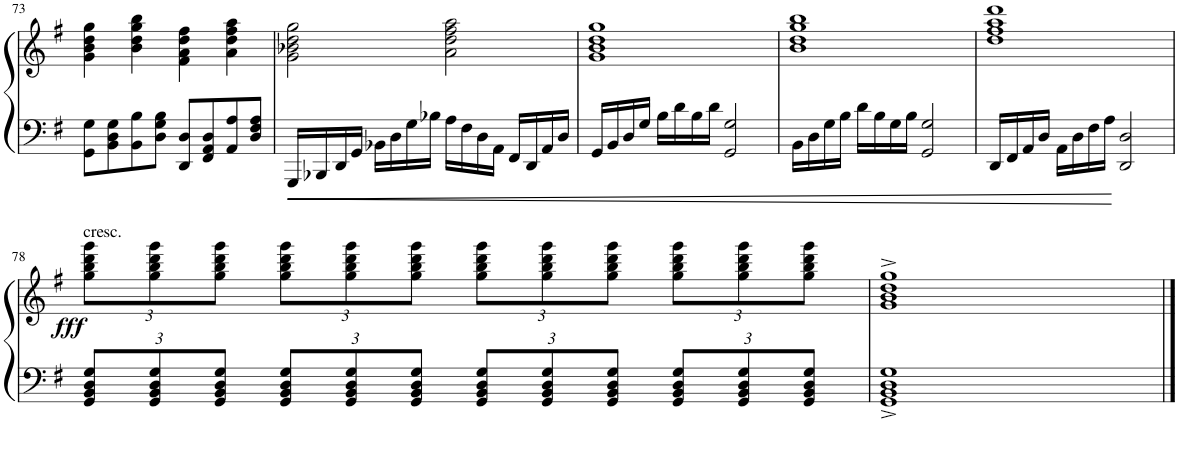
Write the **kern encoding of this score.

**kern	**kern	**dynam
*part1	*part1	*part1
*staff2	*staff1	*staff1/2
*I"Piano	*	*
*I'Pno	*	*
!!LO:PB:g=z
*clefF4	*clefG2	*
*k[f#]	*k[f#]	*
*M4/4	*M4/4	*
=73	=73	=73
8GG\ 8G\L	4g\ 4b\ 4dd\ 4gg\	.
8BB\ 8D\ 8G\	.	.
8BB\ 8B\	4b\ 4dd\ 4gg\ 4bb\	.
8D\ 8G\ 8B\J	.	.
8DD/ 8D/L	4f#\ 4a\ 4dd\ 4ff#\	.
8FF#/ 8AA/ 8D/	.	.
8AA/ 8A/	4a\ 4dd\ 4ff#\ 4aa\	.
8D/ 8F#/ 8A/J	.	.
=74	=74	=74
16GGG/LL	2g\ 2b-X\ 2dd\ 2gg\	.
16BBB-X/	.	.
16DD/	.	.
16GG/JJ	.	.
16BB-X\LL	.	.
16D\	.	.
16G\	.	.
16B-X\JJ	.	.
16A\LL	2a\ 2dd\ 2ff#\ 2aa\	.
16F#\	.	.
16D\	.	.
16AA\JJ	.	.
16FF#/LL	.	.
16DD/	.	.
16AA/	.	.
16D/JJ	.	.
=75	=75	=75
16GG/LL	1g 1b 1dd 1gg	.
16BB/	.	.
16D/	.	.
16G/JJ	.	.
16B\LL	.	.
16d\	.	.
16B\	.	.
16d\JJ	.	.
2GG/ 2G/	.	.
=76	=76	=76
16BB\LL	1b 1dd 1gg 1bb	.
16D\	.	.
16G\	.	.
16B\JJ	.	.
16d\LL	.	.
16B\	.	.
16G\	.	.
16B\JJ	.	.
2GG/ 2G/	.	.
=77	=77	=77
16DD/LL	1dd 1ff# 1aa 1ddd	.
16FF#/	.	.
16AA/	.	.
16D/JJ	.	.
16AA\LL	.	.
16D\	.	.
16F#\	.	.
16A\JJ	.	.
2DD/ 2D/	.	.
!!LO:LB:g=z
=78	=78	=78
*Xbrackettup	*Xbrackettup	*
!	!LO:TX:a:t=cresc.	!
!	!	!LO:DY:b
12GG/ 12BB/ 12D/ 12G/L	12gg\ 12bb\ 12ddd\ 12ggg\L	fff
12GG/ 12BB/ 12D/ 12G/	12gg\ 12bb\ 12ddd\ 12ggg\	.
12GG/ 12BB/ 12D/ 12G/J	12gg\ 12bb\ 12ddd\ 12ggg\J	.
12GG/ 12BB/ 12D/ 12G/L	12gg\ 12bb\ 12ddd\ 12ggg\L	.
12GG/ 12BB/ 12D/ 12G/	12gg\ 12bb\ 12ddd\ 12ggg\	.
12GG/ 12BB/ 12D/ 12G/J	12gg\ 12bb\ 12ddd\ 12ggg\J	.
12GG/ 12BB/ 12D/ 12G/L	12gg\ 12bb\ 12ddd\ 12ggg\L	.
12GG/ 12BB/ 12D/ 12G/	12gg\ 12bb\ 12ddd\ 12ggg\	.
12GG/ 12BB/ 12D/ 12G/J	12gg\ 12bb\ 12ddd\ 12ggg\J	.
12GG/ 12BB/ 12D/ 12G/L	12gg\ 12bb\ 12ddd\ 12ggg\L	.
12GG/ 12BB/ 12D/ 12G/	12gg\ 12bb\ 12ddd\ 12ggg\	.
12GG/ 12BB/ 12D/ 12G/J	12gg\ 12bb\ 12ddd\ 12ggg\J	.
=79	=79	=79
1GG^ 1BB^ 1D^ 1G^	1g^ 1b^ 1dd^ 1gg^	.
==	==	==
*-	*-	*-
